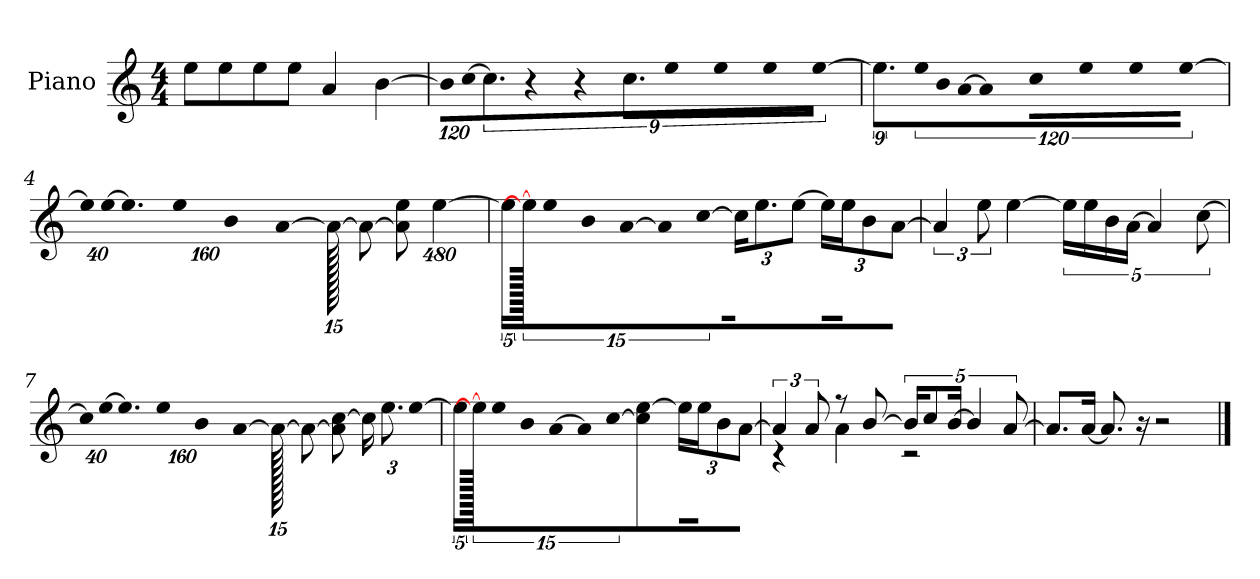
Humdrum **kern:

**kern
*part1
*staff1
*I"Piano
*I'P-no
*clefG2
*k[]
*M4/4
*MM90
=1
8ee\L
8ee\
8ee\
8ee\J
4a/
[4b\
=2
!LO:N:vis=16
1920%107b\LL]
!LO:N:vis=16
[1920%107cc\J
9.cc\J]
!LO:N:vis=16
1920%107r
!LO:N:vis=16
1920%107r
9.cc\L
!LO:N:vis=8
640%71ee\
!LO:N:vis=8
640%71ee\
!LO:N:vis=8
640%71ee\
!LO:N:vis=8
[640%71ee\J
=3
9.ee\L]
!LO:N:vis=16
1920%107ee\L
!LO:N:vis=16
1920%107b\
!LO:N:vis=16
[1920%107a\JJ
!LO:N:vis=4
1920%427a/]
!LO:N:vis=8
640%71cc\L
!LO:N:vis=8
640%71ee\
!LO:N:vis=8
640%71ee\
!LO:N:vis=8
[640%71ee\J
=4
*Xbrackettup
!LO:N:vis=32
640%23ee\LLL]
!LO:N:vis=32
[640%23ee\JJ
!LO:N:vis=8.
640%137ee\]
!LO:N:vis=16
1920%137ee\L
!LO:N:vis=32
640%23b\K
[384%41a\J
1920a\_
8a\L_
8a\] 8ee\J
[1920%479ee\
!!LO:LB:g=z
=5
*brackettup
20ee\LL]
1920ee\_
20ee\
20b\
[20a\JJ
5a/]
[10cc\
*Xbrackettup
24cc\KL]
12.ee\
[12ee\J
24ee\LL]
24ee\J
12b\
[12a\J
=6
*brackettup
6a/]
12ee\
[4ee\
20ee\LL]
20ee\
20b\
[20a\JJ
5a/]
[10cc\
=7
*Xbrackettup
!LO:N:vis=32
640%23cc\LLL]
!LO:N:vis=32
[640%23ee\JJ
!LO:N:vis=8.
640%137ee\]
!LO:N:vis=16
1920%137ee\L
!LO:N:vis=32
640%23b\K
[384%41a\J
1920a\_
8a\L_
8a\] [8cc\J
24cc\KL]
12.ee\
[640%53ee\J
!!LO:LB:g=z
=8
*brackettup
20ee\LL]
1920ee\_
20ee\
20b\
[20a\JJ
5a/]
[10cc\
4cc\] [4ee\
*Xbrackettup
24ee\LL]
24ee\J
12b\
[12a\J
=9
*brackettup
*^
6a/]	4r
12a/	.
8r	4a\
[8b/	.
20b/KL]	2r
10cc/	.
[20b/Jk	.
5b/]	.
[10a/	.
*v	*v
=10
8.a/L]
[16a/Jk
8.a/]
16r
2r
==
*-
